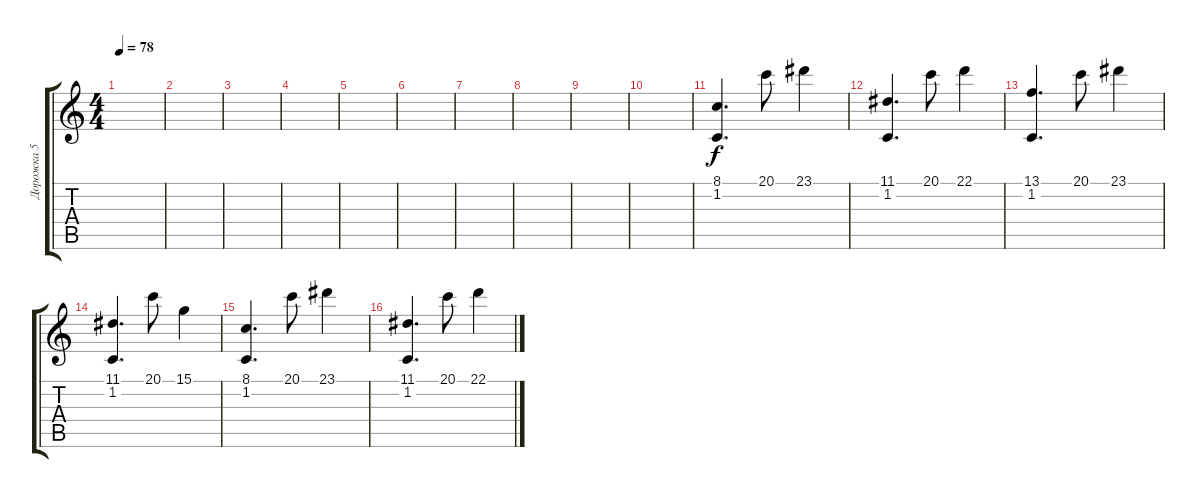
\track ("Дорожка 5" "Дорожка 5") {instrument vibraphone}
\staff {score tabs}
\tuning (E4 B3 G3 D3 A2 E2) {hide}
\ts (4 4)
\tempo 78
\clef g2
\ks c
|
|
|
|
|
|
|
|
|
|
(8.1 1.2).4{d instrument acousticgrandpiano} 20.1.8 23.1.4 |
(11.1 1.2).4{d} 20.1.8 22.1.4 |
(13.1 1.2).4{d} 20.1.8 23.1.4 |
(11.1 1.2).4{d} 20.1.8 15.1.4 |
(8.1 1.2).4{d instrument acousticgrandpiano} 20.1.8 23.1.4 |
(11.1 1.2).4{d} 20.1.8 22.1.4
